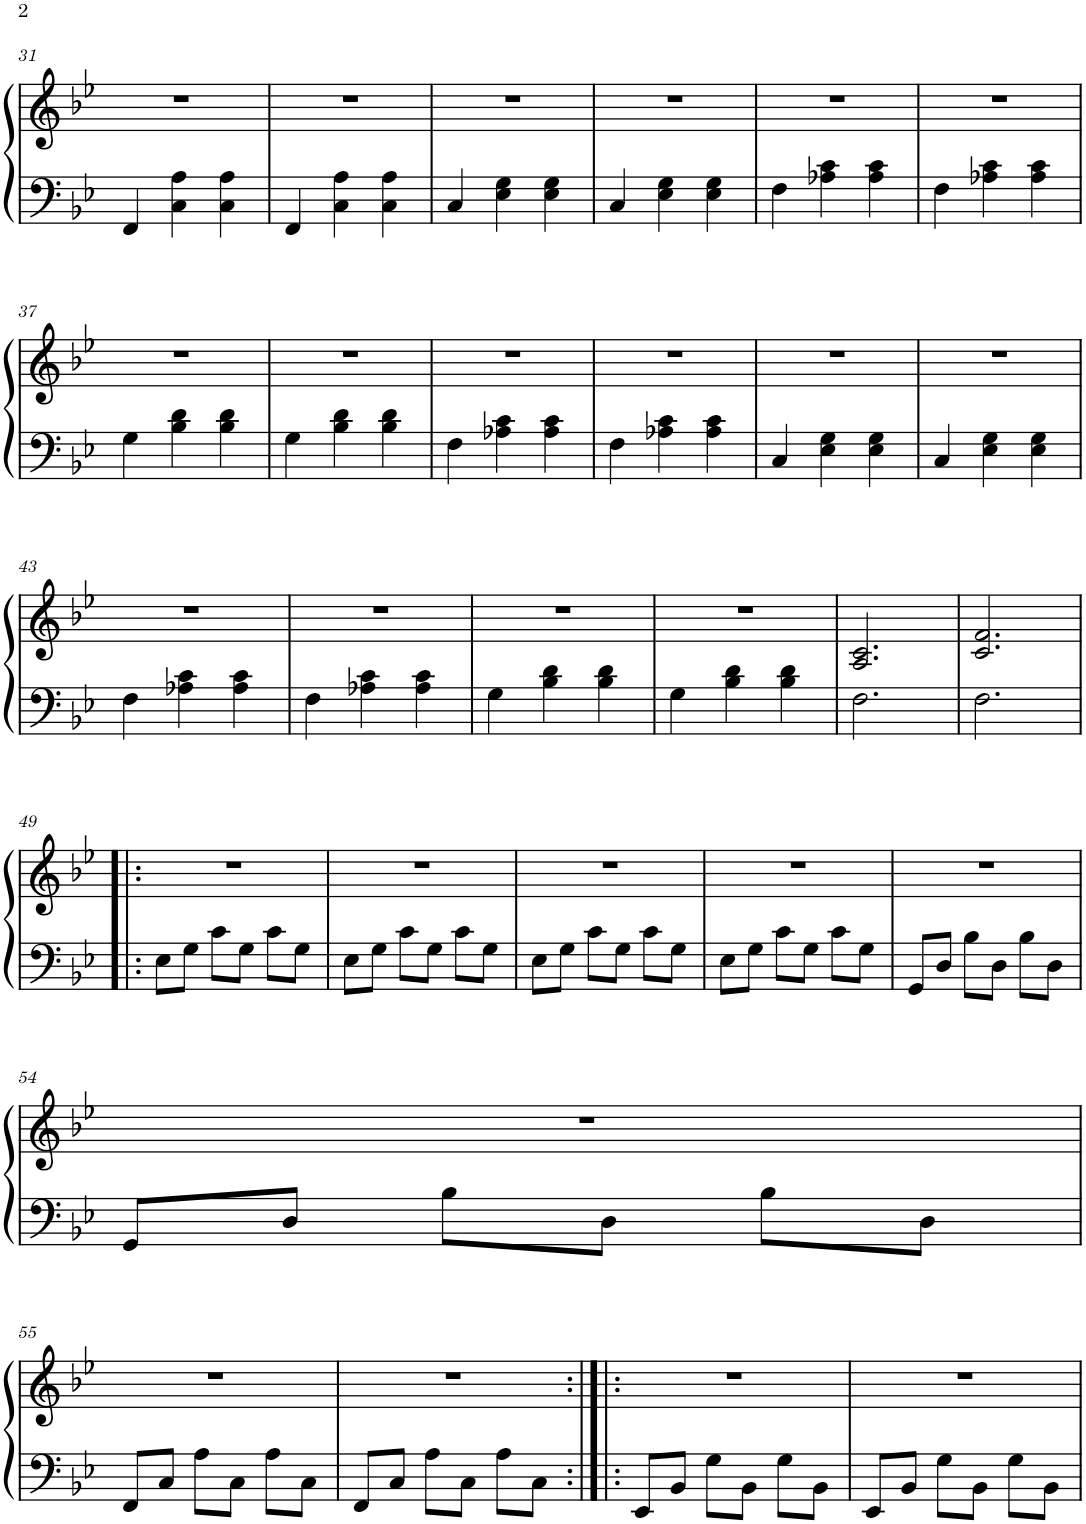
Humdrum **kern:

**kern	**kern
*part1	*part1
*staff2	*staff1
*I"Piano	*
*I'Pno.	*
!!LO:PB:g=z
*clefF4	*clefG2
*k[b-e-]	*k[b-e-]
*M3/4	*M3/4
=31	=31
4FF/	2.r
4C\ 4A\	.
4C\ 4A\	.
=32	=32
4FF/	2.r
4C\ 4A\	.
4C\ 4A\	.
=33	=33
4C/	2.r
4E-\ 4G\	.
4E-\ 4G\	.
=34	=34
4C/	2.r
4E-\ 4G\	.
4E-\ 4G\	.
=35	=35
4F\	2.r
4A-X\ 4c\	.
4A-\ 4c\	.
=36	=36
4F\	2.r
4A-X\ 4c\	.
4A-\ 4c\	.
!!LO:LB:g=z
=37	=37
4G\	2.r
4B-\ 4d\	.
4B-\ 4d\	.
=38	=38
4G\	2.r
4B-\ 4d\	.
4B-\ 4d\	.
=39	=39
4F\	2.r
4A-X\ 4c\	.
4A-\ 4c\	.
=40	=40
4F\	2.r
4A-X\ 4c\	.
4A-\ 4c\	.
=41	=41
4C/	2.r
4E-\ 4G\	.
4E-\ 4G\	.
=42	=42
4C/	2.r
4E-\ 4G\	.
4E-\ 4G\	.
!!LO:LB:g=z
=43	=43
4F\	2.r
4A-X\ 4c\	.
4A-\ 4c\	.
=44	=44
4F\	2.r
4A-X\ 4c\	.
4A-\ 4c\	.
=45	=45
4G\	2.r
4B-\ 4d\	.
4B-\ 4d\	.
=46	=46
4G\	2.r
4B-\ 4d\	.
4B-\ 4d\	.
=47	=47
2.F\	2.A/ 2.c/
=48	=48
2.F\	2.c/ 2.f/
!!LO:LB:g=z
=49!|:	=49!|:
8E-\L	2.r
8G\J	.
8c\L	.
8G\J	.
8c\L	.
8G\J	.
=50	=50
8E-\L	2.r
8G\J	.
8c\L	.
8G\J	.
8c\L	.
8G\J	.
=51	=51
8E-\L	2.r
8G\J	.
8c\L	.
8G\J	.
8c\L	.
8G\J	.
=52	=52
8E-\L	2.r
8G\J	.
8c\L	.
8G\J	.
8c\L	.
8G\J	.
=53	=53
8GG/L	2.r
8D/J	.
8B-\L	.
8D\J	.
8B-\L	.
8D\J	.
!!LO:LB:g=z
=54	=54
8GG/L	2.r
8D/J	.
8B-\L	.
8D\J	.
8B-\L	.
8D\J	.
!!LO:LB:g=z
=55	=55
8FF/L	2.r
8C/J	.
8A\L	.
8C\J	.
8A\L	.
8C\J	.
=56	=56
8FF/L	2.r
8C/J	.
8A\L	.
8C\J	.
8A\L	.
8C\J	.
=57:|!|:	=57:|!|:
8EE-/L	2.r
8BB-/J	.
8G\L	.
8BB-\J	.
8G\L	.
8BB-\J	.
=58	=58
8EE-/L	2.r
8BB-/J	.
8G\L	.
8BB-\J	.
8G\L	.
8BB-\J	.
=	=
*-	*-
